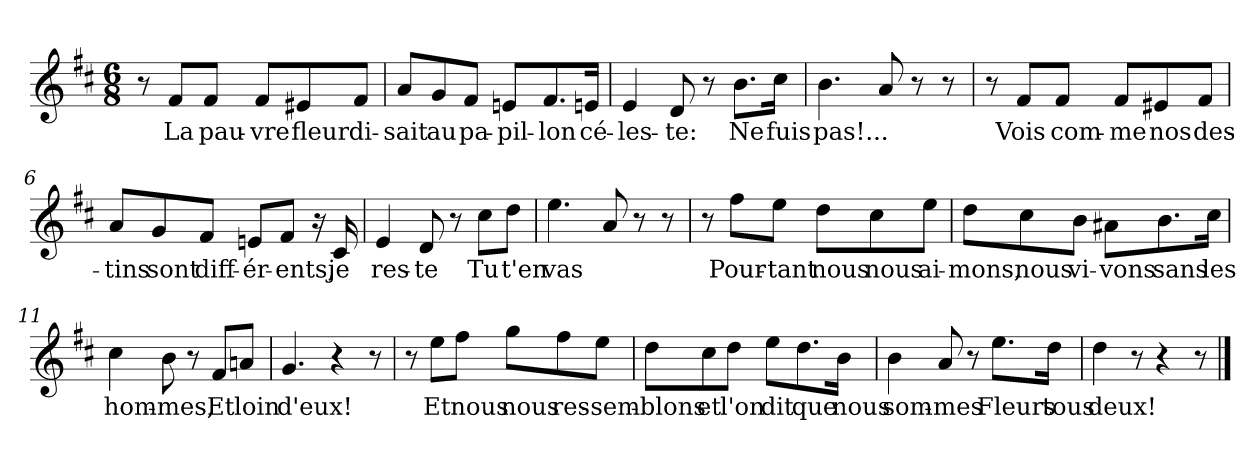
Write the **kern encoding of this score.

**kern	**text
*part1	*part1
*staff1	*staff1
*clefG2	*
*k[f#c#]	*
*M6/8	*
=1	=1
8r	.
!	!LO:LY:b
8f#/L	La
!	!LO:LY:b
8f#/J	pau-
!	!LO:LY:b
8f#/L	-vre
!	!LO:LY:b
8e#X/	fleur
!	!LO:LY:b
8f#/J	di-
=2	=2
!	!LO:LY:b
8a/L	-sait
!	!LO:LY:b
8g/	au
!	!LO:LY:b
8f#/J	pa-
!	!LO:LY:b
8en/L	-pil-
!	!LO:LY:b
8.f#/	-lon
!	!LO:LY:b
16en/Jk	cé-
=3	=3
!	!LO:LY:b
4e/	-les-
!	!LO:LY:b
8d/	-te:
8r	.
!	!LO:LY:b
8.b\L	Ne
!	!LO:LY:b
16cc#\Jk	fuis
=4	=4
!	!LO:LY:b
4.b\	pas!...
8a/	.
8r	.
8r	.
=5	=5
8r	.
!	!LO:LY:b
8f#/L	Vois
!	!LO:LY:b
8f#/J	com-
!	!LO:LY:b
8f#/L	-me
!	!LO:LY:b
8e#X/	nos
!	!LO:LY:b
8f#/J	des-
!!LO:LB:g=z
=6	=6
!	!LO:LY:b
8a/L	-tins
!	!LO:LY:b
8g/	sont
!	!LO:LY:b
8f#/J	diff-
!	!LO:LY:b
8en/L	-ér-
!	!LO:LY:b
8f#/J	-ents,
16r	.
!	!LO:LY:b
16c#/	je
=7	=7
!	!LO:LY:b
4e/	res-
!	!LO:LY:b
8d/	-te
8r	.
!	!LO:LY:b
8cc#\L	Tu
!	!LO:LY:b
8dd\J	t'en
=8	=8
!	!LO:LY:b
4.ee\	vas
8a/	.
8r	.
8r	.
=9	=9
8r	.
!	!LO:LY:b
8ff#\L	Pour-
!	!LO:LY:b
8ee\J	-tant
!	!LO:LY:b
8dd\L	nous
!	!LO:LY:b
8cc#\	nous
!	!LO:LY:b
8ee\J	ai-
=10	=10
!	!LO:LY:b
8dd\L	-mons,
!	!LO:LY:b
8cc#\	nous
!	!LO:LY:b
8b\J	vi-
!	!LO:LY:b
8a#X\L	-vons
!	!LO:LY:b
8.b\	sans
!	!LO:LY:b
16cc#\Jk	les
!!LO:LB:g=z
=11	=11
!	!LO:LY:b
4cc#\	hom-
!	!LO:LY:b
8b\	-mes,
8r	.
!	!LO:LY:b
8f#/L	Et
!	!LO:LY:b
8an/J	loin
=12	=12
!	!LO:LY:b
4.g/	d'eux!
4r	.
8r	.
=13	=13
8r	.
!	!LO:LY:b
8ee\L	Et
!	!LO:LY:b
8ff#\J	nous
!	!LO:LY:b
8gg\L	nous
!	!LO:LY:b
8ff#\	res-
!	!LO:LY:b
8ee\J	-sem-
=14	=14
!	!LO:LY:b
8dd\L	-blons
!	!LO:LY:b
8cc#\	et
!	!LO:LY:b
8dd\J	l'on
!	!LO:LY:b
8ee\L	dit
!	!LO:LY:b
8.dd\	que
!	!LO:LY:b
16b\Jk	nous
=15	=15
!	!LO:LY:b
4b\	som-
!	!LO:LY:b
8a/	-mes
8r	.
!	!LO:LY:b
8.ee\L	Fleurs
!	!LO:LY:b
16dd\Jk	tous
=16	=16
!	!LO:LY:b
4dd\	deux!
8r	.
4r	.
8r	.
==	==
*-	*-
